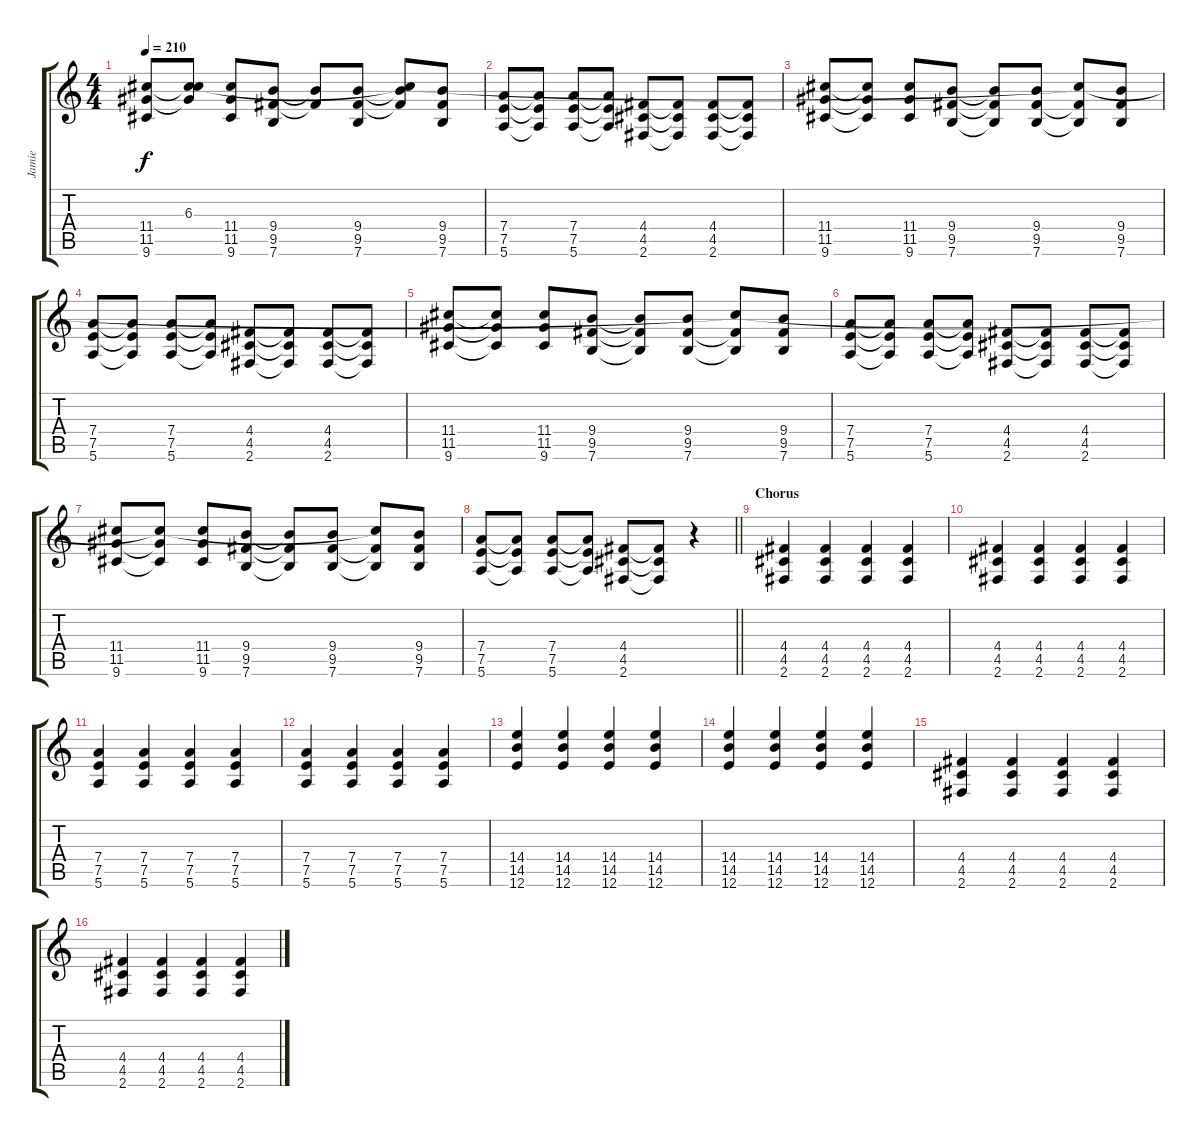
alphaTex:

\track ("Jamie" "Jamie") {instrument overdrivenguitar}
\staff {score tabs}
\tuning (E4 B3 G3 D3 A2 E2) {hide}
\ts (4 4)
\tempo 210
\clef g2
\ks c
(11.4 11.5 9.6).8{dy f} (6.3{t} 11.4{t} 11.5{t}).8 (11.4 11.5 9.6).8 (9.4 9.5 7.6).8 (9.4{t} 9.5{t}).8 (9.4 9.5 7.6).8 (6.3{t} 9.4{t} 9.5{t}).8 (9.4 9.5 7.6).8 |
(7.4 7.5 5.6).8 (7.4{t} 7.5{t} 5.6{t}).8 (7.4 7.5 5.6).8 (7.4{t} 7.5{t} 5.6{t}).8 (4.4 4.5 2.6).8 (4.4{t} 4.5{t} 2.6{t}).8 (4.4 4.5 2.6).8 (4.4{t} 4.5{t} 2.6{t}).8 |
(11.4 11.5 9.6).8 (11.4{t} 11.5{t} 9.6{t}).8 (11.4 11.5 9.6).8 (9.4 9.5 7.6).8 (9.4{t} 9.5{t} 7.6{t}).8 (9.4 9.5 7.6).8 (6.3{t} 9.5{t} 7.6{t}).8 (9.4 9.5 7.6).8 |
(7.4 7.5 5.6).8 (7.4{t} 7.5{t} 5.6{t}).8 (7.4 7.5 5.6).8 (7.4{t} 7.5{t} 5.6{t}).8 (4.4 4.5 2.6).8 (4.4{t} 4.5{t} 2.6{t}).8 (4.4 4.5 2.6).8 (4.4{t} 4.5{t} 2.6{t}).8 |
(11.4 11.5 9.6).8 (11.4{t} 11.5{t} 9.6{t}).8 (11.4 11.5 9.6).8 (9.4 9.5 7.6).8 (9.4{t} 9.5{t} 7.6{t}).8 (9.4 9.5 7.6).8 (6.3{t} 9.5{t} 7.6{t}).8 (9.4 9.5 7.6).8 |
(7.4 7.5 5.6).8 (7.4{t} 7.5{t} 5.6{t}).8 (7.4 7.5 5.6).8 (7.4{t} 7.5{t} 5.6{t}).8 (4.4 4.5 2.6).8 (4.4{t} 4.5{t} 2.6{t}).8 (4.4 4.5 2.6).8 (4.4{t} 4.5{t} 2.6{t}).8 |
(11.4 11.5 9.6).8 (6.3{t} 11.5{t} 9.6{t}).8 (11.4 11.5 9.6).8 (9.4 9.5 7.6).8 (9.4{t} 9.5{t} 7.6{t}).8 (9.4 9.5 7.6).8 (6.3{t} 9.5{t} 7.6{t}).8 (9.4 9.5 7.6).8 |
\barLineRight lightlight
(7.4 7.5 5.6).8 (7.4{t} 7.5{t} 5.6{t}).8 (7.4 7.5 5.6).8 (7.4{t} 7.5{t} 5.6{t}).8 (4.4 4.5 2.6).8 (4.4{t} 4.5{t} 2.6{t}).8 r.4 |
\section ("" "Chorus")
(4.4 4.5 2.6).4 (4.4 4.5 2.6).4 (4.4 4.5 2.6).4 (4.4 4.5 2.6).4 |
(4.4 4.5 2.6).4 (4.4 4.5 2.6).4 (4.4 4.5 2.6).4 (4.4 4.5 2.6).4 |
(7.4 7.5 5.6).4 (7.4 7.5 5.6).4 (7.4 7.5 5.6).4 (7.4 7.5 5.6).4 |
(7.4 7.5 5.6).4 (7.4 7.5 5.6).4 (7.4 7.5 5.6).4 (7.4 7.5 5.6).4 |
(14.4 14.5 12.6).4 (14.4 14.5 12.6).4 (14.4 14.5 12.6).4 (14.4 14.5 12.6).4 |
(14.4 14.5 12.6).4 (14.4 14.5 12.6).4 (14.4 14.5 12.6).4 (14.4 14.5 12.6).4 |
(4.4 4.5 2.6).4 (4.4 4.5 2.6).4 (4.4 4.5 2.6).4 (4.4 4.5 2.6).4 |
(4.4 4.5 2.6).4 (4.4 4.5 2.6).4 (4.4 4.5 2.6).4 (4.4 4.5 2.6).4
